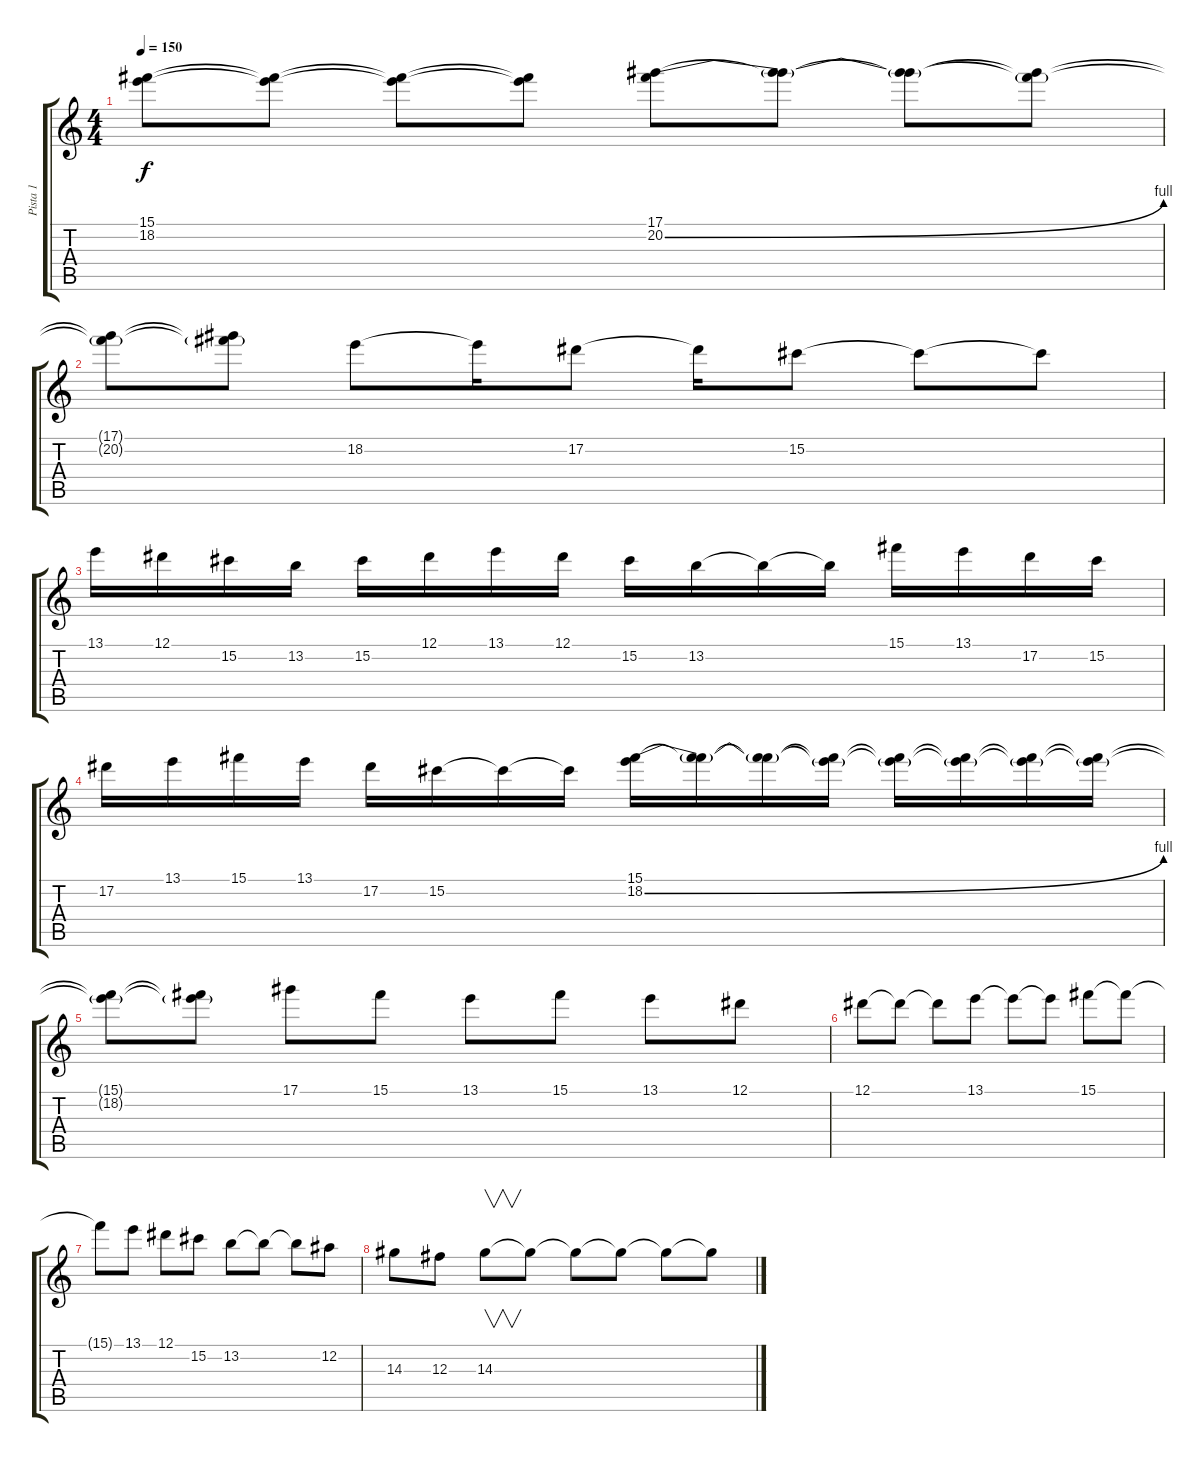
\track ("Pista 1" "Pista 1") {instrument distortionguitar}
\staff {score tabs}
\tuning (Eb4 Bb3 Gb3 Db3 Ab2 Eb2) {hide}
\ts (4 4)
\tempo 150
\clef g2
\ks c
(15.1{t} 18.2{t}).8{dy f} (15.1{t} 18.2{t}).8 (15.1{t} 18.2{t}).8 (15.1{t} 18.2{t}).8 (17.1 20.2{be (bend 0 0 60 4)}).8 (17.1{t} 20.2{t}).8 (17.1{t} 20.2{t}).8 (17.1{t} 20.2{t}).8 |
(17.1{t} 20.2{t}).8 (17.1{t} 20.2{t}).8 18.2.8 18.2{t}.16 17.2.8 17.2{t}.16 15.2.8 15.2{t}.8 15.2{t}.8 |
13.1.16 12.1.16 15.2.16 13.2.16 15.2.16 12.1.16 13.1.16 12.1.16 15.2.16 13.2.16 13.2{t}.16 13.2{t}.16 15.1.16 13.1.16 17.2.16 15.2.16 |
17.2.16 13.1.16 15.1.16 13.1.16 17.2.16 15.2.16 15.2{t}.16 15.2{t}.16 (15.1 18.2{be (bend 0 0 60 4)}).16 (15.1{t} 18.2{t}).16 (15.1{t} 18.2{t}).16 (15.1{t} 18.2{t}).16 (15.1{t} 18.2{t}).16 (15.1{t} 18.2{t}).16 (15.1{t} 18.2{t}).16 (15.1{t} 18.2{t}).16 |
(15.1{t} 18.2{t}).8 (15.1{t} 18.2{t}).8 17.1.8 15.1.8 13.1.8 15.1.8 13.1.8 12.1.8 |
12.1.8 12.1{t}.8 12.1{t}.8 13.1.8 13.1{t}.8 13.1{t}.8 15.1.8 15.1{t}.8 |
15.1{t}.8 13.1.8 12.1.8 15.2.8 13.2.8 13.2{t}.8 13.2{t}.8 12.2.8 |
14.3.8 12.3.8 14.3.8{v} 14.3{t}.8 14.3{t}.8 14.3{t}.8 14.3{t}.8 14.3{t}.8
